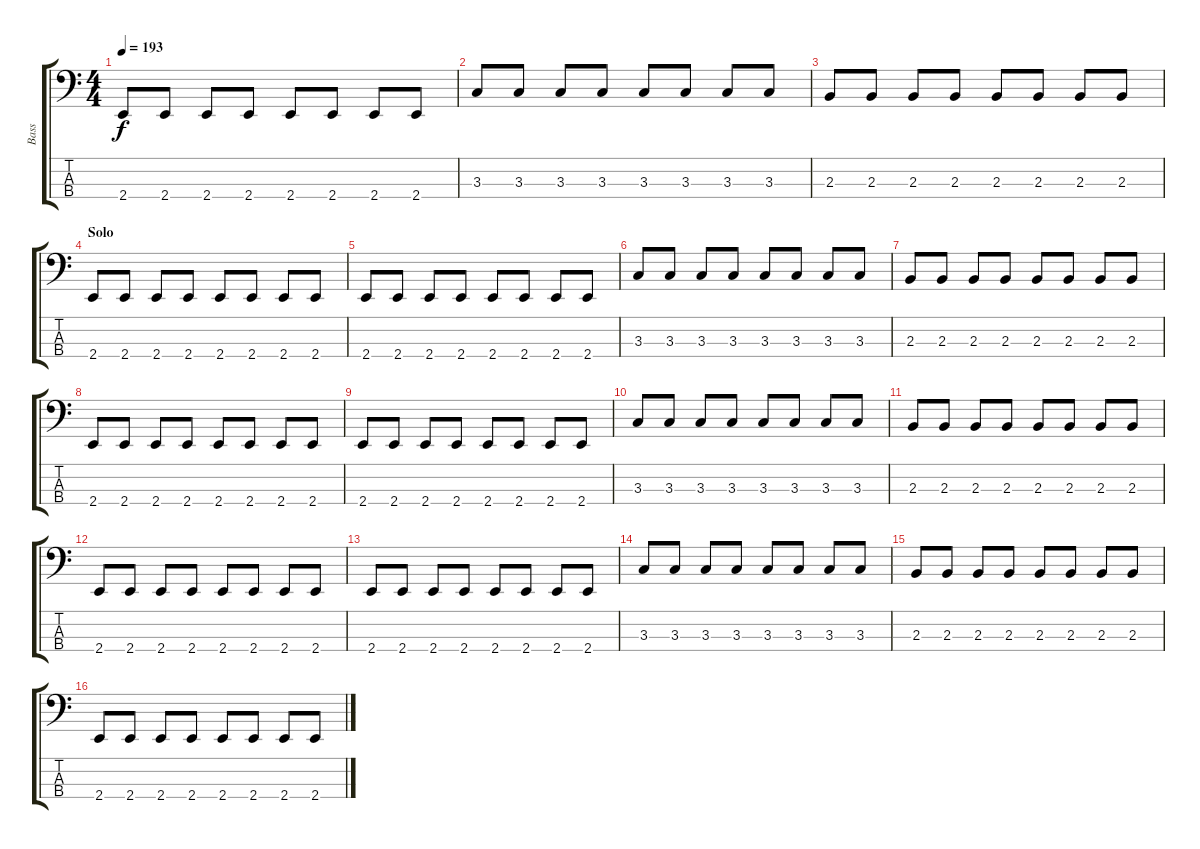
\track ("Bass" "Bass") {instrument electricbassfinger}
\staff {score tabs}
\tuning (G2 D2 A1 D1) {hide}
\ts (4 4)
\tempo 193
\clef f4
\ks c
2.4.8{dy f} 2.4.8 2.4.8 2.4.8 2.4.8 2.4.8 2.4.8 2.4.8 |
3.3.8 3.3.8 3.3.8 3.3.8 3.3.8 3.3.8 3.3.8 3.3.8 |
2.3.8 2.3.8 2.3.8 2.3.8 2.3.8 2.3.8 2.3.8 2.3.8 |
\section ("" "Solo")
2.4.8 2.4.8 2.4.8 2.4.8 2.4.8 2.4.8 2.4.8 2.4.8 |
2.4.8 2.4.8 2.4.8 2.4.8 2.4.8 2.4.8 2.4.8 2.4.8 |
3.3.8 3.3.8 3.3.8 3.3.8 3.3.8 3.3.8 3.3.8 3.3.8 |
2.3.8 2.3.8 2.3.8 2.3.8 2.3.8 2.3.8 2.3.8 2.3.8 |
2.4.8 2.4.8 2.4.8 2.4.8 2.4.8 2.4.8 2.4.8 2.4.8 |
2.4.8 2.4.8 2.4.8 2.4.8 2.4.8 2.4.8 2.4.8 2.4.8 |
3.3.8 3.3.8 3.3.8 3.3.8 3.3.8 3.3.8 3.3.8 3.3.8 |
2.3.8 2.3.8 2.3.8 2.3.8 2.3.8 2.3.8 2.3.8 2.3.8 |
2.4.8 2.4.8 2.4.8 2.4.8 2.4.8 2.4.8 2.4.8 2.4.8 |
2.4.8 2.4.8 2.4.8 2.4.8 2.4.8 2.4.8 2.4.8 2.4.8 |
3.3.8 3.3.8 3.3.8 3.3.8 3.3.8 3.3.8 3.3.8 3.3.8 |
2.3.8 2.3.8 2.3.8 2.3.8 2.3.8 2.3.8 2.3.8 2.3.8 |
2.4.8 2.4.8 2.4.8 2.4.8 2.4.8 2.4.8 2.4.8 2.4.8
